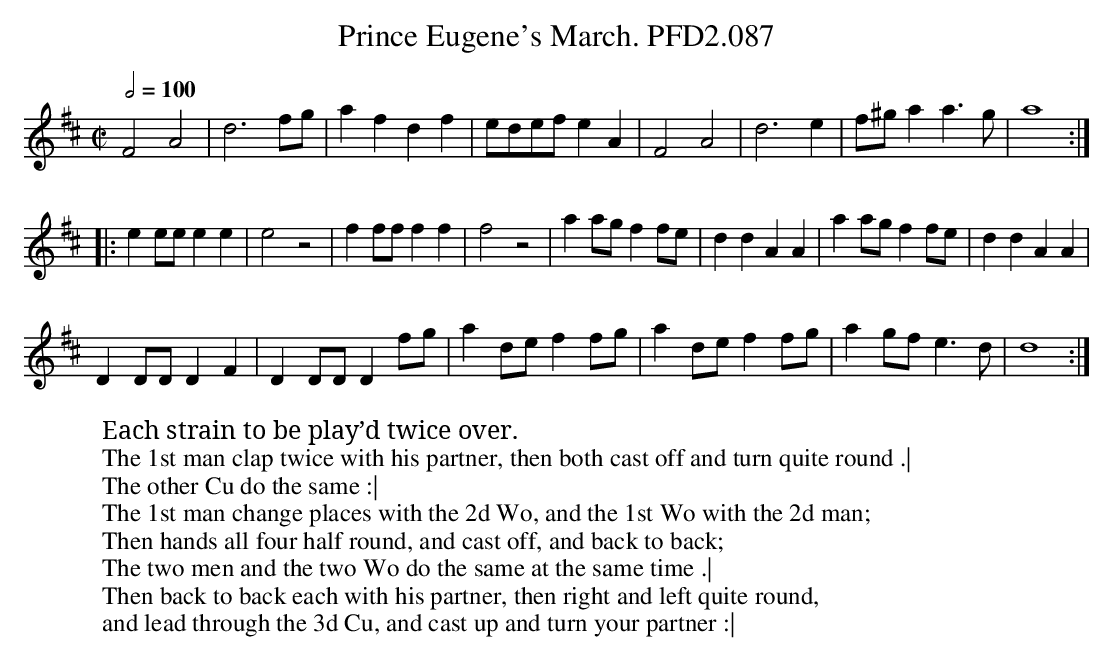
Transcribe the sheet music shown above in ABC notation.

X:1
T:Prince Eugene's March. PFD2.087
M:C|
L:1/8
Q:1/2=100
W:Each strain to be play’d twice over.
W:The 1st man clap twice with his partner, then both cast off and turn quite round .|
W:The other Cu do the same :|
W:The 1st man change places with the 2d Wo, and the 1st Wo with the 2d man;
W:Then hands all four half round, and cast off, and back to back;
W:The two men and the two Wo do the same at the same time .|
W:Then back to back each with his partner, then right and left quite round,
W:and lead through the 3d Cu, and cast up and turn your partner :|
K:D
F4 A4|d6fg|a2f2d2f2|edef e2A2|F4A4|d6e2|f^ga2a3g|a8:|
|:e2ee e2e2|e4 z4|f2ff f2f2|f4z4|a2ag f2fe|d2d2 A2A2|a2ag f2fe|d2d2 A2A2|
D2DD D2F2|D2DD D2fg|a2de f2fg|a2de f2fg|a2gfe3d|d8:|
